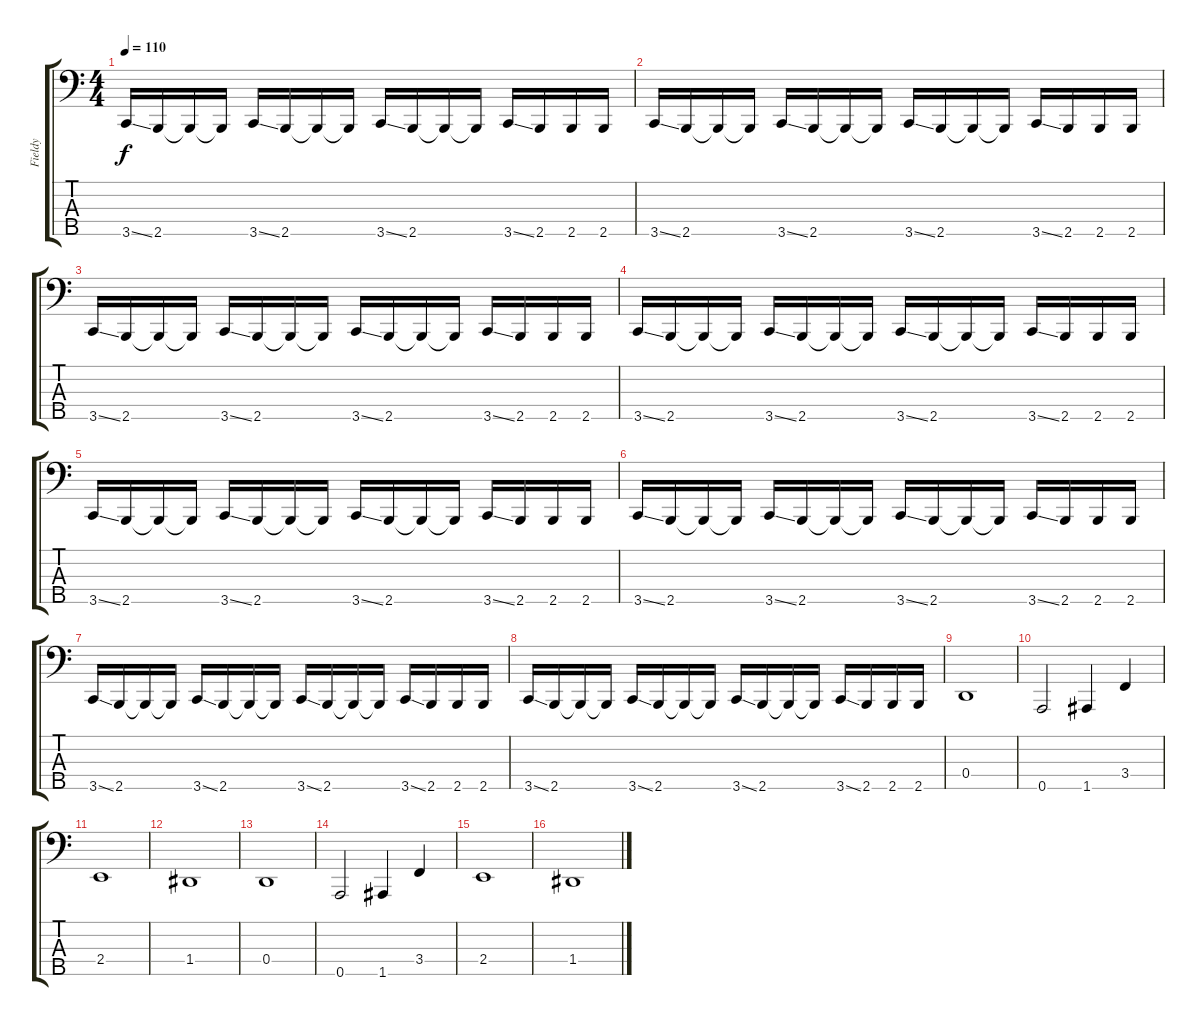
\track ("Fieldy" "Fieldy") {instrument slapbass1}
\staff {score tabs}
\tuning (F2 C2 G1 D1 A0) {hide}
\ts (4 4)
\tempo 110
\clef f4
\ks c
3.5{ss}.16{dy f} 2.5.16 2.5{t}.16 2.5{t}.16 3.5{ss}.16 2.5.16 2.5{t}.16 2.5{t}.16 3.5{ss}.16 2.5.16 2.5{t}.16 2.5{t}.16 3.5{ss}.16 2.5.16 2.5.16 2.5.16 |
3.5{ss}.16 2.5.16 2.5{t}.16 2.5{t}.16 3.5{ss}.16 2.5.16 2.5{t}.16 2.5{t}.16 3.5{ss}.16 2.5.16 2.5{t}.16 2.5{t}.16 3.5{ss}.16 2.5.16 2.5.16 2.5.16 |
3.5{ss}.16 2.5.16 2.5{t}.16 2.5{t}.16 3.5{ss}.16 2.5.16 2.5{t}.16 2.5{t}.16 3.5{ss}.16 2.5.16 2.5{t}.16 2.5{t}.16 3.5{ss}.16 2.5.16 2.5.16 2.5.16 |
3.5{ss}.16 2.5.16 2.5{t}.16 2.5{t}.16 3.5{ss}.16 2.5.16 2.5{t}.16 2.5{t}.16 3.5{ss}.16 2.5.16 2.5{t}.16 2.5{t}.16 3.5{ss}.16 2.5.16 2.5.16 2.5.16 |
3.5{ss}.16 2.5.16 2.5{t}.16 2.5{t}.16 3.5{ss}.16 2.5.16 2.5{t}.16 2.5{t}.16 3.5{ss}.16 2.5.16 2.5{t}.16 2.5{t}.16 3.5{ss}.16 2.5.16 2.5.16 2.5.16 |
3.5{ss}.16 2.5.16 2.5{t}.16 2.5{t}.16 3.5{ss}.16 2.5.16 2.5{t}.16 2.5{t}.16 3.5{ss}.16 2.5.16 2.5{t}.16 2.5{t}.16 3.5{ss}.16 2.5.16 2.5.16 2.5.16 |
3.5{ss}.16 2.5.16 2.5{t}.16 2.5{t}.16 3.5{ss}.16 2.5.16 2.5{t}.16 2.5{t}.16 3.5{ss}.16 2.5.16 2.5{t}.16 2.5{t}.16 3.5{ss}.16 2.5.16 2.5.16 2.5.16 |
3.5{ss}.16 2.5.16 2.5{t}.16 2.5{t}.16 3.5{ss}.16 2.5.16 2.5{t}.16 2.5{t}.16 3.5{ss}.16 2.5.16 2.5{t}.16 2.5{t}.16 3.5{ss}.16 2.5.16 2.5.16 2.5.16 |
0.4.1 |
0.5.2 1.5.4 3.4.4 |
2.4.1 |
1.4.1 |
0.4.1 |
0.5.2 1.5.4 3.4.4 |
2.4.1 |
1.4.1
